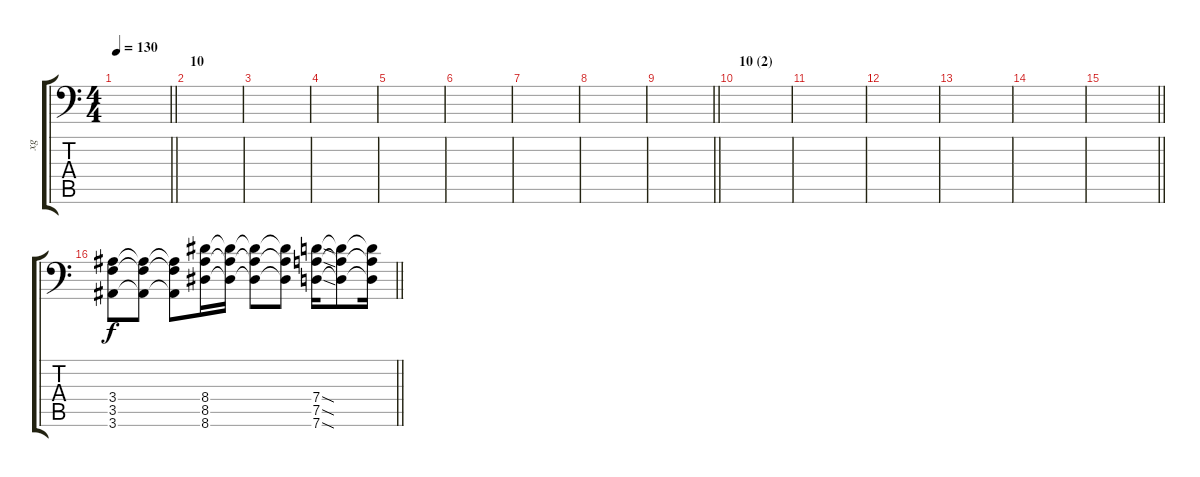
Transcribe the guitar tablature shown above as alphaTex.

\track ("xg" "xg") {instrument distortionguitar}
\staff {score tabs}
\tuning (A3 E3 C3 G2 D2 G1) {hide}
\ts (4 4)
\tempo 130
\clef f4
\barLineRight lightlight
\ks c
|
\section ("" "10")
|
|
|
|
|
|
|
\barLineRight lightlight
|
\section ("" "10 (2)")
|
|
|
|
|
\barLineRight lightlight
|
\barLineRight lightlight
(3.4 3.5 3.6).8 (3.4{t} 3.5{t} 3.6{t}).8 (3.4{t} 3.5{t} 3.6{t}).8 (8.4 8.5 8.6).16 (8.4{t} 8.5{t} 8.6{t}).16 (8.4{t} 8.5{t} 8.6{t}).8 (8.4{t} 8.5{t} 8.6{t}).8 (7.4{sod} 7.5{sod} 7.6{sod}).16 (7.4{t} 7.5{t} 7.6{t}).8 (7.4{t} 7.5{t} 7.6{t}).16
